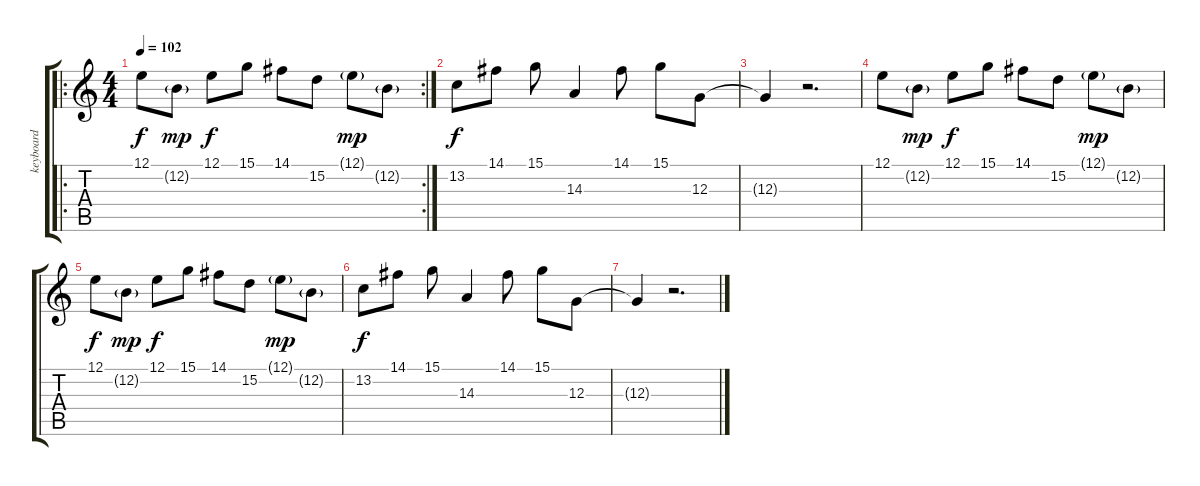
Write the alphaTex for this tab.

\track ("keyboard" "keyboard") {instrument synthbrass1}
\staff {score tabs}
\tuning (E4 B3 G3 D3 A2 E2) {hide}
\ro
\rc 2
\ts (4 4)
\tempo 102
\clef g2
\ks c
12.1.8{dy f} 12.2{g}.8{dy mp} 12.1.8{dy f} 15.1.8 14.1.8 15.2.8 12.1{g}.8{dy mp} 12.2{g}.8 |
13.2.8{dy f} 14.1.8 15.1.8 14.3.4 14.1.8 15.1.8 12.3.8 |
12.3{t}.4 r.2{d} |
12.1.8{volume 4} 12.2{g}.8{dy mp} 12.1.8{dy f} 15.1.8 14.1.8 15.2.8 12.1{g}.8{dy mp} 12.2{g}.8 |
12.1.8{dy f} 12.2{g}.8{dy mp} 12.1.8{dy f} 15.1.8 14.1.8 15.2.8 12.1{g}.8{dy mp} 12.2{g}.8 |
13.2.8{dy f} 14.1.8 15.1.8 14.3.4 14.1.8 15.1.8 12.3.8 |
12.3{t}.4 r.2{d}
